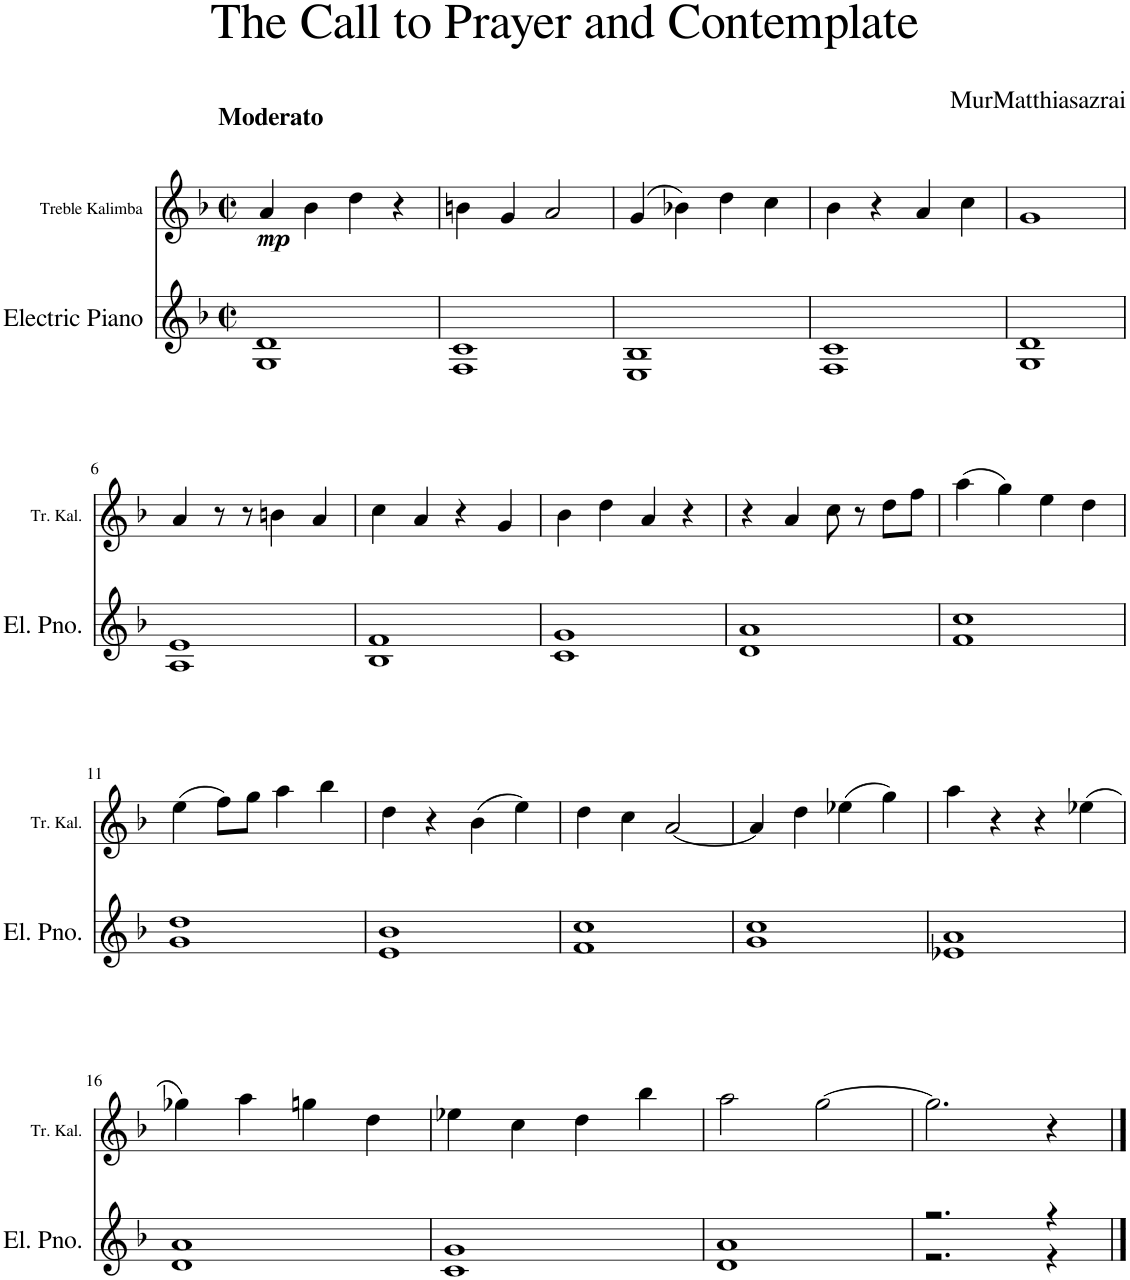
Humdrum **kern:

**kern	**kern	**dynam
*part2	*part1	*part1
*staff2	*staff1	*staff1
*I"Electric Piano	*I"Treble Kalimba	*
*I'El. Pno.	*I'Tr. Kal.	*
*clefG2	*clefG2	*
*k[b-]	*k[b-]	*
*M4/4	*M4/4	*
*met(c|)	*met(c|)	*
=1	=1	=1
!	!LO:TX:a:B:t=Moderato	!
!	!	!LO:DY:b
1G 1d	4a/	mp
.	4b-\	.
.	4dd\	.
.	4r	.
=2	=2	=2
1F 1c	4bn\	.
.	4g/	.
.	2a/	.
=3	=3	=3
1E 1B-	(4g/	.
.	4b-X\)	.
.	4dd\	.
.	4cc\	.
=4	=4	=4
1F 1c	4b-\	.
.	4r	.
.	4a/	.
.	4cc\	.
=5	=5	=5
1G 1d	1g	.
!!LO:LB:g=z
=6	=6	=6
1A 1e	4a/	.
.	8r	.
.	8r	.
.	4bn\	.
.	4a/	.
=7	=7	=7
1B- 1f	4cc\	.
.	4a/	.
.	4r	.
.	4g/	.
=8	=8	=8
1c 1g	4b-\	.
.	4dd\	.
.	4a/	.
.	4r	.
=9	=9	=9
1d 1a	4r	.
.	4a/	.
.	8cc\	.
.	8r	.
.	8dd\L	.
.	8ff\J	.
=10	=10	=10
1f 1cc	(4aa\	.
.	4gg\)	.
.	4ee\	.
.	4dd\	.
!!LO:LB:g=z
=11	=11	=11
1g 1dd	(4ee\	.
.	8ff\L)	.
.	8gg\J	.
.	4aa\	.
.	4bb-\	.
=12	=12	=12
1e 1b-	4dd\	.
.	4r	.
.	(4b-\	.
.	4ee\)	.
=13	=13	=13
1f 1cc	4dd\	.
.	4cc\	.
.	[2a/	.
=14	=14	=14
1g 1cc	4a/]	.
.	4dd\	.
.	(4ee-X\	.
.	4gg\)	.
=15	=15	=15
1e-X 1a	4aa\	.
.	4r	.
.	4r	.
.	(4ee-X\	.
!!LO:LB:g=z
=16	=16	=16
1d 1a	4gg-X\)	.
.	4aa\	.
.	4ggn\	.
.	4dd\	.
=17	=17	=17
1c 1g	4ee-X\	.
.	4cc\	.
.	4dd\	.
.	4bb-\	.
=18	=18	=18
1d 1a	2aa\	.
.	[2gg\	.
=19	=19	=19
*^	*	*
2.r	2.r	2.gg\]	.
4r	4r	4r	.
*v	*v	*	*
==	==	==
*-	*-	*-
